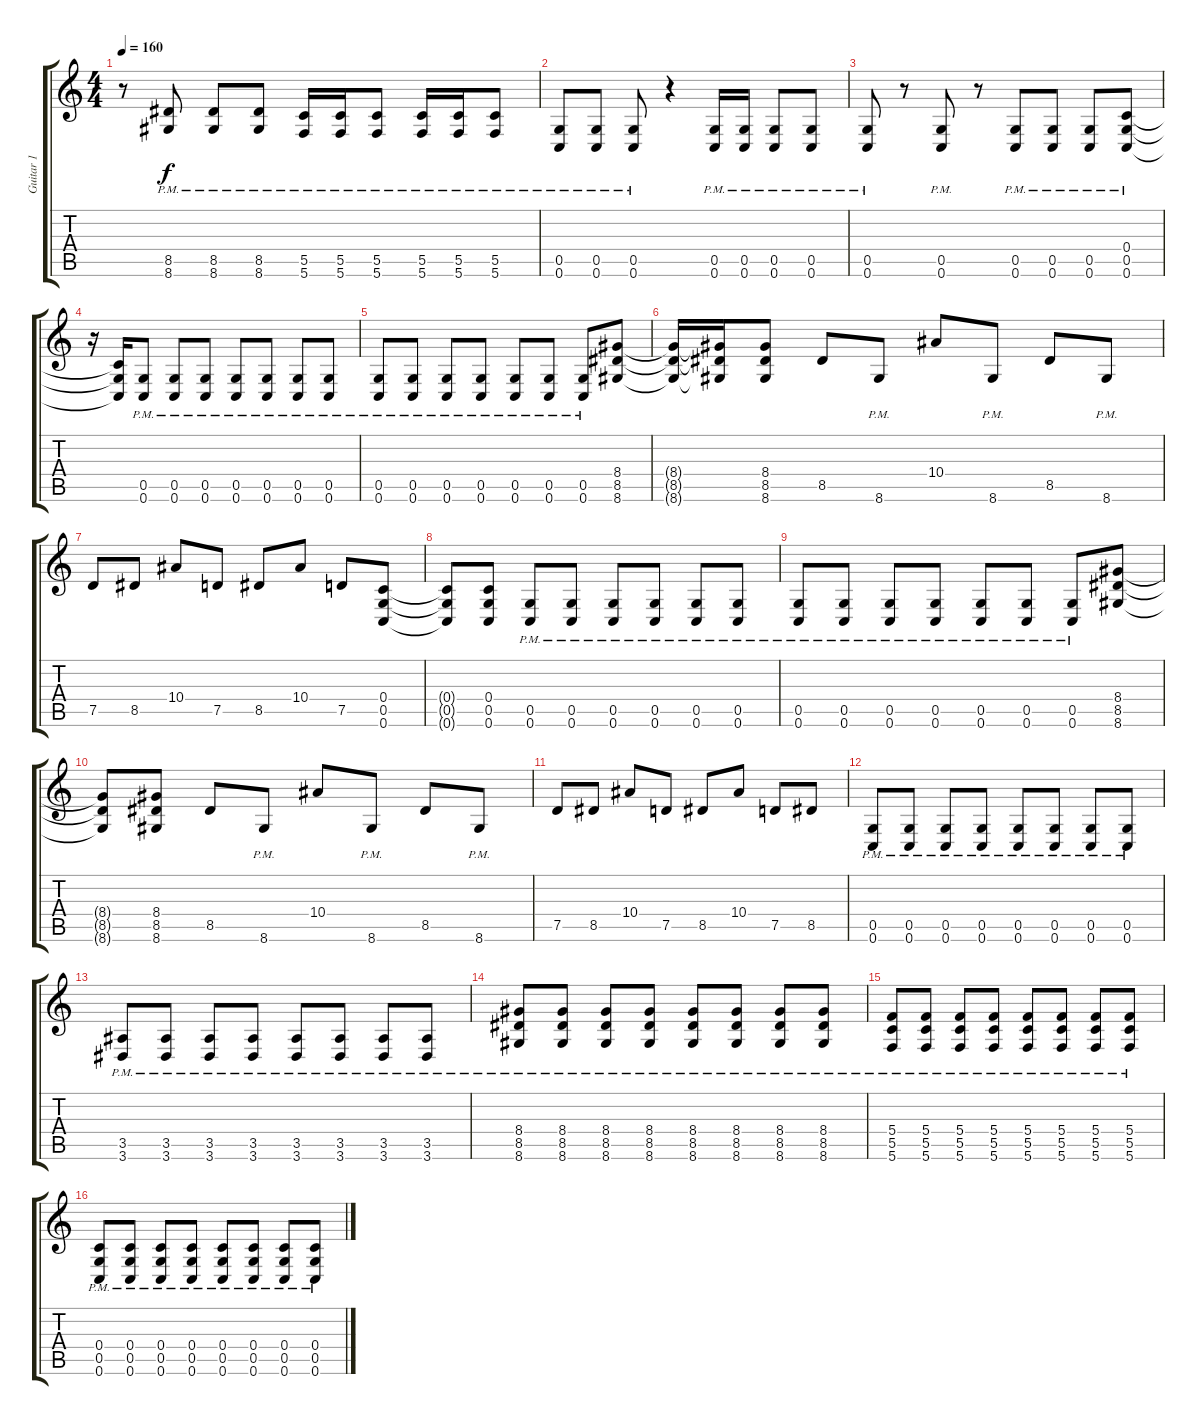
\track ("Guitar 1" "Guitar 1") {instrument distortionguitar}
\staff {score tabs}
\tuning (D4 A3 F3 C3 G2 C2) {hide}
\ts (4 4)
\tempo 160
\clef g2
\ks c
r.8{dy f} (8.5{pm} 8.6{pm}).8 (8.5{pm} 8.6{pm}).8 (8.5{pm} 8.6{pm}).8 (5.5{pm} 5.6{pm}).16 (5.5{pm} 5.6{pm}).16 (5.5{pm} 5.6{pm}).8 (5.5{pm} 5.6{pm}).16 (5.5{pm} 5.6{pm}).16 (5.5{pm} 5.6{pm}).8 |
(0.5{pm} 0.6{pm}).8 (0.5{pm} 0.6{pm}).8 (0.5{pm} 0.6{pm}).8 r.4 (0.5{pm} 0.6{pm}).16 (0.5{pm} 0.6{pm}).16 (0.5{pm} 0.6{pm}).8 (0.5{pm} 0.6{pm}).8 |
(0.5{pm} 0.6{pm}).8 r.8 (0.5{pm} 0.6{pm}).8 r.8 (0.5{pm} 0.6{pm}).8 (0.5{pm} 0.6{pm}).8 (0.5{pm} 0.6{pm}).8 (0.4 0.5{pm} 0.6).8 |
r.16 (0.4{t} 0.5{t} 0.6{t}).16 (0.5{pm} 0.6{pm}).8 (0.5{pm} 0.6{pm}).8 (0.5{pm} 0.6{pm}).8 (0.5{pm} 0.6{pm}).8 (0.5{pm} 0.6{pm}).8 (0.5{pm} 0.6{pm}).8 (0.5{pm} 0.6{pm}).8 |
(0.5{pm} 0.6{pm}).8 (0.5{pm} 0.6{pm}).8 (0.5{pm} 0.6{pm}).8 (0.5{pm} 0.6{pm}).8 (0.5{pm} 0.6{pm}).8 (0.5{pm} 0.6{pm}).8 (0.5{pm} 0.6{pm}).8 (8.4 8.5 8.6).8 |
(8.4{t} 8.5{t} 8.6{t}).16 (8.4{t} 8.5{t} 8.6{t}).16 (8.4 8.5 8.6).8 8.5.8 8.6{pm}.8 10.4.8 8.6{pm}.8 8.5.8 8.6{pm}.8 |
7.5.8 8.5.8 10.4.8 7.5.8 8.5.8 10.4.8 7.5.8 (0.4 0.5 0.6).8 |
(0.4{t} 0.5{t} 0.6{t}).8 (0.4 0.5 0.6).8 (0.5{pm} 0.6{pm}).8 (0.5{pm} 0.6{pm}).8 (0.5{pm} 0.6{pm}).8 (0.5{pm} 0.6{pm}).8 (0.5{pm} 0.6{pm}).8 (0.5{pm} 0.6{pm}).8 |
(0.5{pm} 0.6{pm}).8 (0.5{pm} 0.6{pm}).8 (0.5{pm} 0.6{pm}).8 (0.5{pm} 0.6{pm}).8 (0.5{pm} 0.6{pm}).8 (0.5{pm} 0.6{pm}).8 (0.5{pm} 0.6{pm}).8 (8.4 8.5 8.6).8 |
(8.4{t} 8.5{t} 8.6{t}).8 (8.4 8.5 8.6).8 8.5.8 8.6{pm}.8 10.4.8 8.6{pm}.8 8.5.8 8.6{pm}.8 |
7.5.8 8.5.8 10.4.8 7.5.8 8.5.8 10.4.8 7.5.8 8.5.8 |
(0.5 0.6{pm}).8 (0.5{pm} 0.6{pm}).8 (0.5{pm} 0.6{pm}).8 (0.5{pm} 0.6{pm}).8 (0.5{pm} 0.6{pm}).8 (0.5{pm} 0.6{pm}).8 (0.5{pm} 0.6{pm}).8 (0.5{pm} 0.6{pm}).8 |
(3.5{pm} 3.6{pm}).8 (3.5{pm} 3.6{pm}).8 (3.5{pm} 3.6{pm}).8 (3.5{pm} 3.6{pm}).8 (3.5{pm} 3.6{pm}).8 (3.5{pm} 3.6{pm}).8 (3.5{pm} 3.6{pm}).8 (3.5{pm} 3.6{pm}).8 |
(8.4{pm} 8.5{pm} 8.6{pm}).8 (8.4{pm} 8.5{pm} 8.6{pm}).8 (8.4{pm} 8.5{pm} 8.6{pm}).8 (8.4{pm} 8.5{pm} 8.6{pm}).8 (8.4{pm} 8.5{pm} 8.6{pm}).8 (8.4{pm} 8.5{pm} 8.6{pm}).8 (8.4{pm} 8.5{pm} 8.6{pm}).8 (8.4{pm} 8.5{pm} 8.6{pm}).8 |
(5.4{pm} 5.5{pm} 5.6{pm}).8 (5.4{pm} 5.5{pm} 5.6{pm}).8 (5.4{pm} 5.5{pm} 5.6{pm}).8 (5.4{pm} 5.5{pm} 5.6{pm}).8 (5.4{pm} 5.5{pm} 5.6{pm}).8 (5.4{pm} 5.5{pm} 5.6{pm}).8 (5.4{pm} 5.5{pm} 5.6{pm}).8 (5.4{pm} 5.5{pm} 5.6{pm}).8 |
(0.4{pm} 0.5{pm} 0.6{pm}).8 (0.4{pm} 0.5{pm} 0.6{pm}).8 (0.4{pm} 0.5{pm} 0.6{pm}).8 (0.4{pm} 0.5{pm} 0.6{pm}).8 (0.4{pm} 0.5{pm} 0.6{pm}).8 (0.4{pm} 0.5{pm} 0.6{pm}).8 (0.4{pm} 0.5{pm} 0.6{pm}).8 (0.4{pm} 0.5{pm} 0.6{pm}).8
